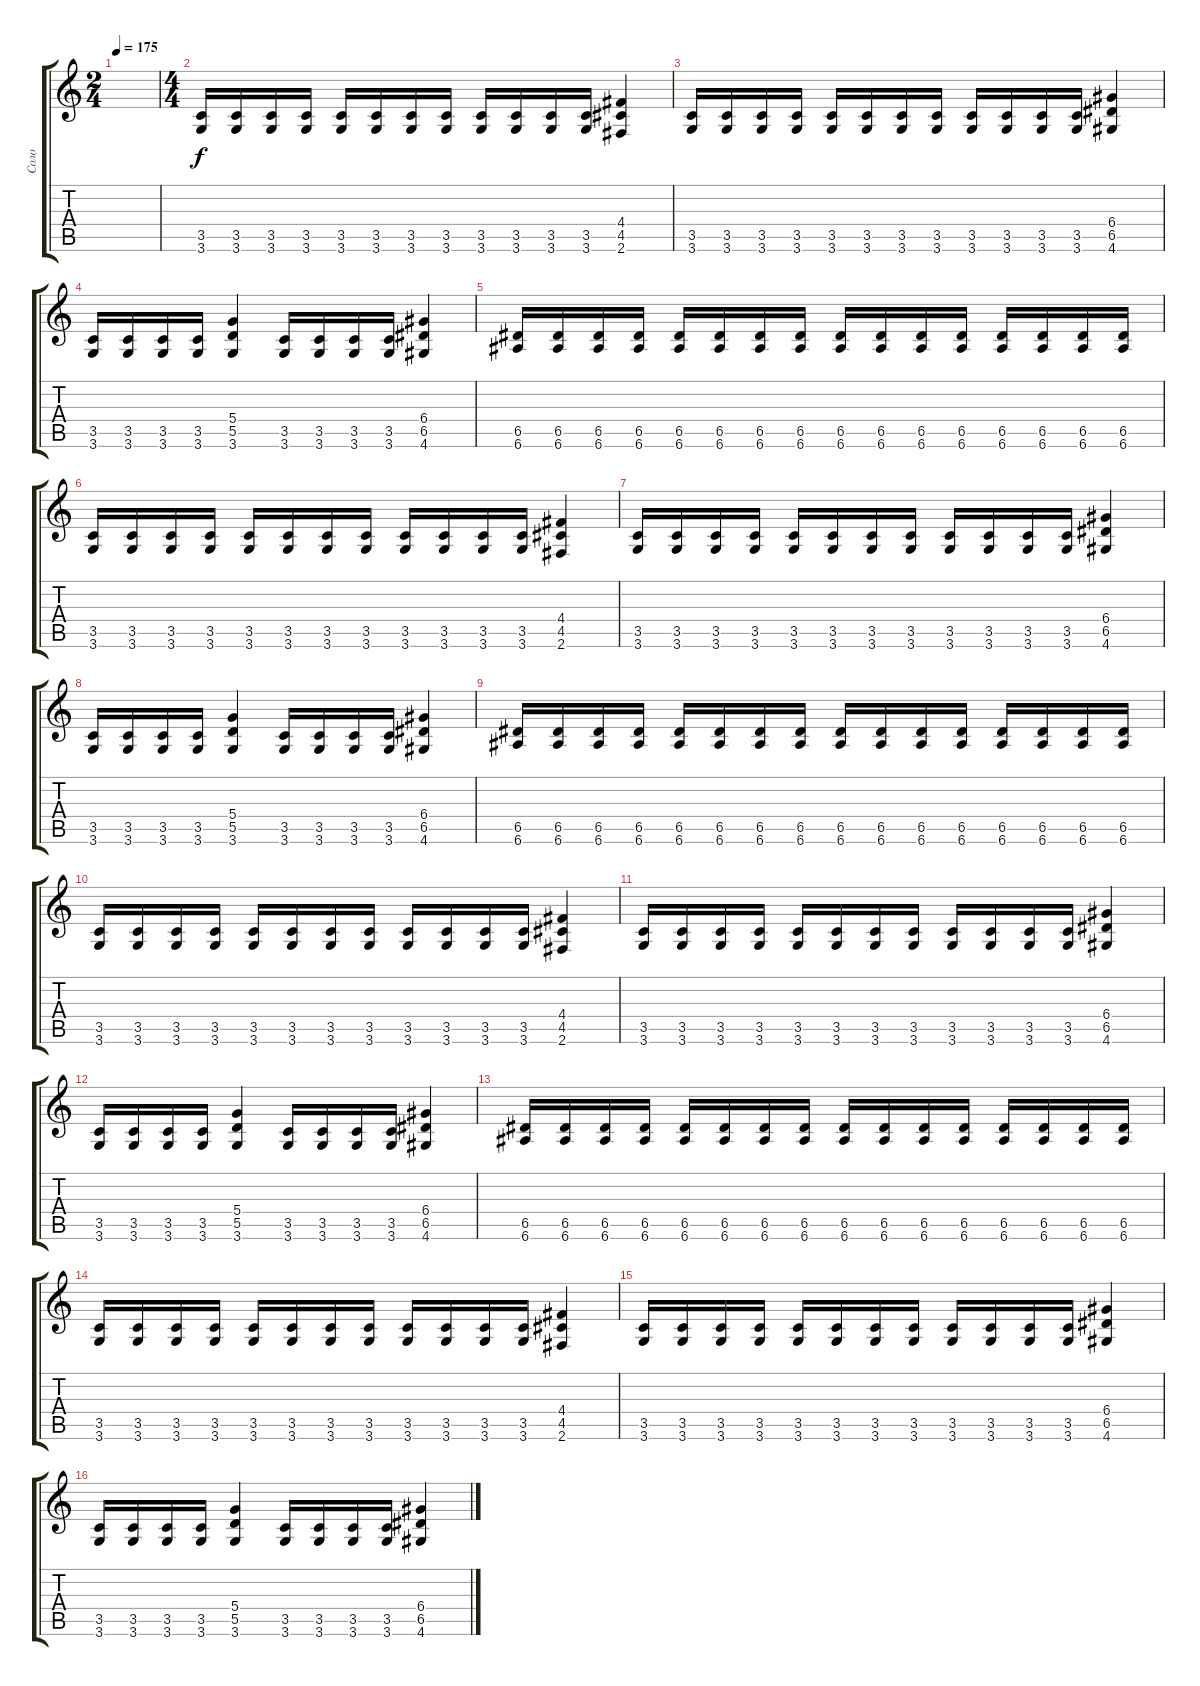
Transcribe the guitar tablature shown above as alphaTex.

\track ("Соло" "Соло") {instrument distortionguitar}
\staff {score tabs}
\tuning (E4 B3 G3 D3 A2 E2) {hide}
\ts (2 4)
\tempo 175
\clef g2
\ks c
|
\ts (4 4)
(3.5 3.6).16 (3.5 3.6).16 (3.5 3.6).16 (3.5 3.6).16 (3.5 3.6).16 (3.5 3.6).16 (3.5 3.6).16 (3.5 3.6).16 (3.5 3.6).16 (3.5 3.6).16 (3.5 3.6).16 (3.5 3.6).16 (4.4 4.5 2.6).4 |
(3.5 3.6).16 (3.5 3.6).16 (3.5 3.6).16 (3.5 3.6).16 (3.5 3.6).16 (3.5 3.6).16 (3.5 3.6).16 (3.5 3.6).16 (3.5 3.6).16 (3.5 3.6).16 (3.5 3.6).16 (3.5 3.6).16 (6.4 6.5 4.6).4 |
(3.5 3.6).16 (3.5 3.6).16 (3.5 3.6).16 (3.5 3.6).16 (5.4 5.5 3.6).4 (3.5 3.6).16 (3.5 3.6).16 (3.5 3.6).16 (3.5 3.6).16 (6.4 6.5 4.6).4 |
(6.5 6.6).16 (6.5 6.6).16 (6.5 6.6).16 (6.5 6.6).16 (6.5 6.6).16 (6.5 6.6).16 (6.5 6.6).16 (6.5 6.6).16 (6.5 6.6).16 (6.5 6.6).16 (6.5 6.6).16 (6.5 6.6).16 (6.5 6.6).16 (6.5 6.6).16 (6.5 6.6).16 (6.5 6.6).16 |
(3.5 3.6).16 (3.5 3.6).16 (3.5 3.6).16 (3.5 3.6).16 (3.5 3.6).16 (3.5 3.6).16 (3.5 3.6).16 (3.5 3.6).16 (3.5 3.6).16 (3.5 3.6).16 (3.5 3.6).16 (3.5 3.6).16 (4.4 4.5 2.6).4 |
(3.5 3.6).16 (3.5 3.6).16 (3.5 3.6).16 (3.5 3.6).16 (3.5 3.6).16 (3.5 3.6).16 (3.5 3.6).16 (3.5 3.6).16 (3.5 3.6).16 (3.5 3.6).16 (3.5 3.6).16 (3.5 3.6).16 (6.4 6.5 4.6).4 |
(3.5 3.6).16 (3.5 3.6).16 (3.5 3.6).16 (3.5 3.6).16 (5.4 5.5 3.6).4 (3.5 3.6).16 (3.5 3.6).16 (3.5 3.6).16 (3.5 3.6).16 (6.4 6.5 4.6).4 |
(6.5 6.6).16 (6.5 6.6).16 (6.5 6.6).16 (6.5 6.6).16 (6.5 6.6).16 (6.5 6.6).16 (6.5 6.6).16 (6.5 6.6).16 (6.5 6.6).16 (6.5 6.6).16 (6.5 6.6).16 (6.5 6.6).16 (6.5 6.6).16 (6.5 6.6).16 (6.5 6.6).16 (6.5 6.6).16 |
(3.5 3.6).16 (3.5 3.6).16 (3.5 3.6).16 (3.5 3.6).16 (3.5 3.6).16 (3.5 3.6).16 (3.5 3.6).16 (3.5 3.6).16 (3.5 3.6).16 (3.5 3.6).16 (3.5 3.6).16 (3.5 3.6).16 (4.4 4.5 2.6).4 |
(3.5 3.6).16 (3.5 3.6).16 (3.5 3.6).16 (3.5 3.6).16 (3.5 3.6).16 (3.5 3.6).16 (3.5 3.6).16 (3.5 3.6).16 (3.5 3.6).16 (3.5 3.6).16 (3.5 3.6).16 (3.5 3.6).16 (6.4 6.5 4.6).4 |
(3.5 3.6).16 (3.5 3.6).16 (3.5 3.6).16 (3.5 3.6).16 (5.4 5.5 3.6).4 (3.5 3.6).16 (3.5 3.6).16 (3.5 3.6).16 (3.5 3.6).16 (6.4 6.5 4.6).4 |
(6.5 6.6).16 (6.5 6.6).16 (6.5 6.6).16 (6.5 6.6).16 (6.5 6.6).16 (6.5 6.6).16 (6.5 6.6).16 (6.5 6.6).16 (6.5 6.6).16 (6.5 6.6).16 (6.5 6.6).16 (6.5 6.6).16 (6.5 6.6).16 (6.5 6.6).16 (6.5 6.6).16 (6.5 6.6).16 |
(3.5 3.6).16 (3.5 3.6).16 (3.5 3.6).16 (3.5 3.6).16 (3.5 3.6).16 (3.5 3.6).16 (3.5 3.6).16 (3.5 3.6).16 (3.5 3.6).16 (3.5 3.6).16 (3.5 3.6).16 (3.5 3.6).16 (4.4 4.5 2.6).4 |
(3.5 3.6).16 (3.5 3.6).16 (3.5 3.6).16 (3.5 3.6).16 (3.5 3.6).16 (3.5 3.6).16 (3.5 3.6).16 (3.5 3.6).16 (3.5 3.6).16 (3.5 3.6).16 (3.5 3.6).16 (3.5 3.6).16 (6.4 6.5 4.6).4 |
(3.5 3.6).16 (3.5 3.6).16 (3.5 3.6).16 (3.5 3.6).16 (5.4 5.5 3.6).4 (3.5 3.6).16 (3.5 3.6).16 (3.5 3.6).16 (3.5 3.6).16 (6.4 6.5 4.6).4
